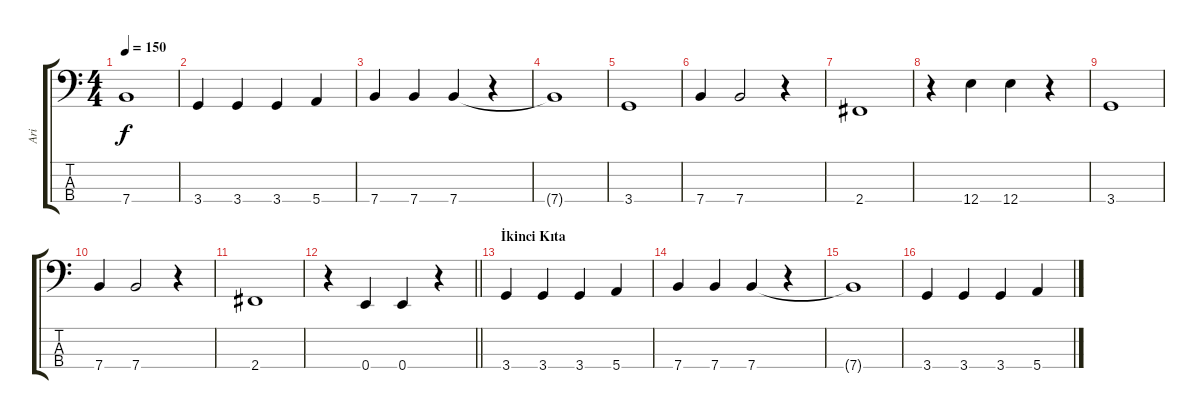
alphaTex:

\track ("Ari" "Ari") {instrument electricbassfinger}
\staff {score tabs}
\tuning (G2 D2 A1 E1) {hide}
\ts (4 4)
\tempo 150
\clef f4
\ks c
7.4{t}.1{dy f} |
3.4.4 3.4.4 3.4.4 5.4.4 |
7.4.4 7.4.4 7.4.4 r.4 |
7.4{t}.1 |
3.4.1 |
7.4.4 7.4.2 r.4 |
2.4.1 |
r.4 12.4.4 12.4.4 r.4 |
3.4.1 |
7.4.4 7.4.2 r.4 |
2.4.1 |
\barLineRight lightlight
r.4 0.4.4 0.4.4 r.4 |
\section ("" "İkinci Kıta")
3.4.4 3.4.4 3.4.4 5.4.4 |
7.4.4 7.4.4 7.4.4 r.4 |
7.4{t}.1 |
3.4.4 3.4.4 3.4.4 5.4.4
